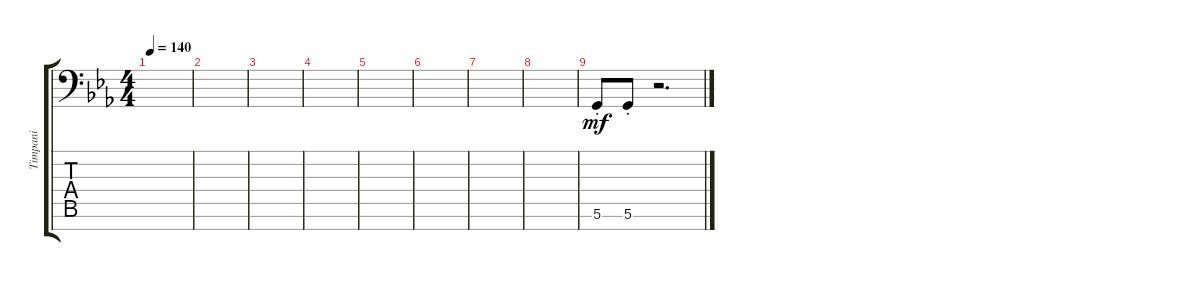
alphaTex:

\track ("Timpani" "Timpani") {instrument timpani}
\staff {score tabs}
\tuning (E4 B3 G3 D3 A2 D2 B0) {hide}
\ts (4 4)
\tempo 140
\clef f4
\ks cminor
|
|
|
|
|
|
|
|
5.6{st}.8{dy mf} 5.6{st}.8 r.2{d}
